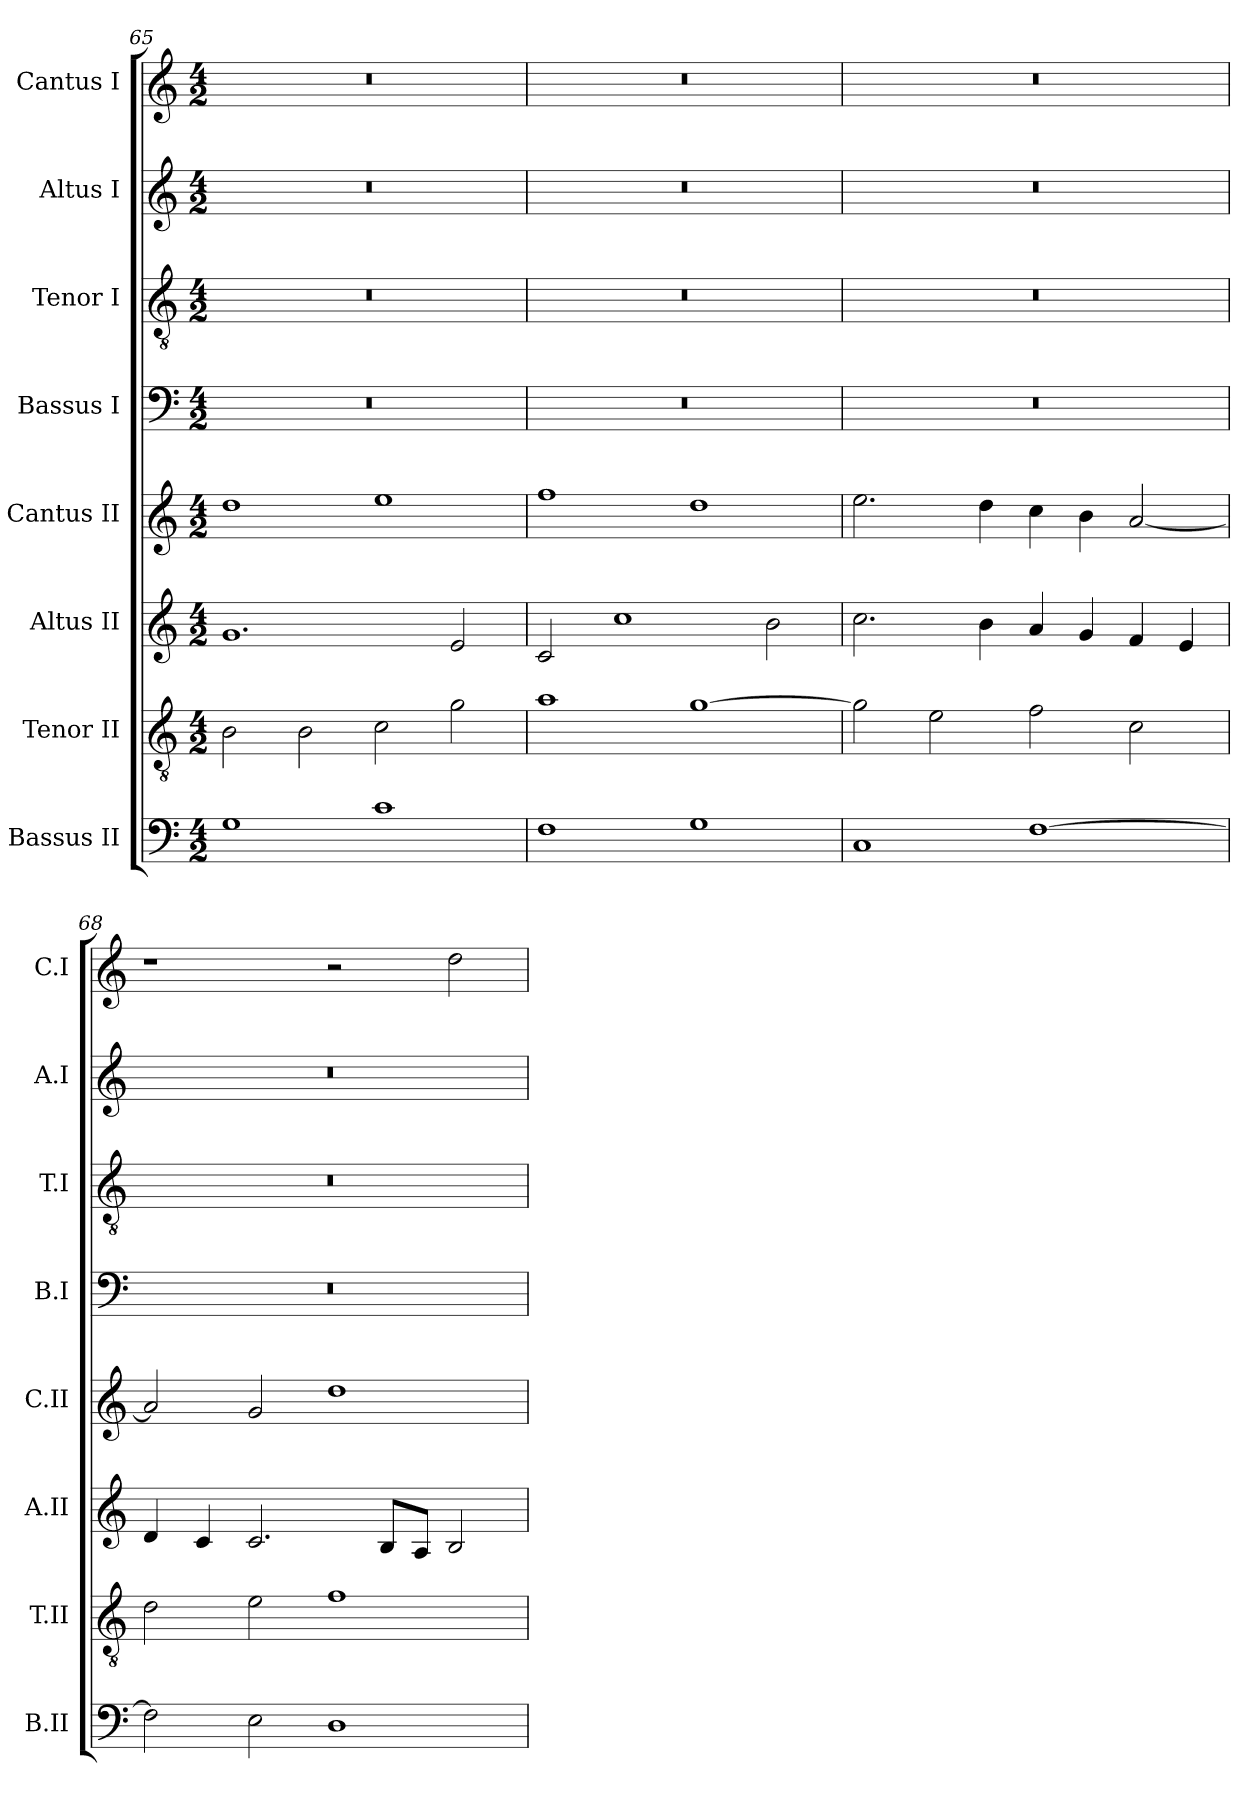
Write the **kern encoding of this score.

**kern	**kern	**kern	**kern	**kern	**kern	**kern	**kern
*part8	*part7	*part6	*part5	*part4	*part3	*part2	*part1
*staff8	*staff7	*staff6	*staff5	*staff4	*staff3	*staff2	*staff1
*I"Bassus II	*I"Tenor II	*I"Altus II	*I"Cantus II	*I"Bassus I	*I"Tenor I	*I"Altus I	*I"Cantus I
*I'B.II	*I'T.II	*I'A.II	*I'C.II	*I'B.I	*I'T.I	*I'A.I	*I'C.I
*clefF4	*clefGv2	*clefG2	*clefG2	*clefF4	*clefGv2	*clefG2	*clefG2
*	*ITrd7c12	*	*	*	*ITrd7c12	*	*
*k[]	*k[]	*k[]	*k[]	*k[]	*k[]	*k[]	*k[]
*C:	*C:	*C:	*C:	*C:	*C:	*C:	*C:
*M4/2	*M4/2	*M4/2	*M4/2	*M4/2	*M4/2	*M4/2	*M4/2
=65	=65	=65	=65	=65	=65	=65	=65
1G\	2BB\	1.g/	1dd\	0r	0r	0r	0r
.	2BB\	.	.	.	.	.	.
1c\	2C\	.	1ee\	.	.	.	.
.	2G\	2e/	.	.	.	.	.
=66	=66	=66	=66	=66	=66	=66	=66
1F\	1A\	2c/	1ff\	0r	0r	0r	0r
.	.	1cc\	.	.	.	.	.
1G\	[1G\	.	1dd\	.	.	.	.
.	.	2b\	.	.	.	.	.
=67	=67	=67	=67	=67	=67	=67	=67
1C/	2G\]	2.cc\	2.ee\	0r	0r	0r	0r
.	2E\	.	.	.	.	.	.
.	.	4b\	4dd\	.	.	.	.
[1F\	2F\	4a/	4cc\	.	.	.	.
.	.	4g/	4b\	.	.	.	.
.	2C\	4f/	[2a/	.	.	.	.
.	.	4e/	.	.	.	.	.
=68	=68	=68	=68	=68	=68	=68	=68
2F\]	2D\	4d/	2a/]	0r	0r	0r	1r
.	.	4c/	.	.	.	.	.
2E\	2E\	2.c/	2g/	.	.	.	.
1D\	1F\	.	1dd\	.	.	.	2r
.	.	8B/L	.	.	.	.	.
.	.	8A/J	.	.	.	.	.
.	.	2B/	.	.	.	.	2dd\
=	=	=	=	=	=	=	=
*-	*-	*-	*-	*-	*-	*-	*-
